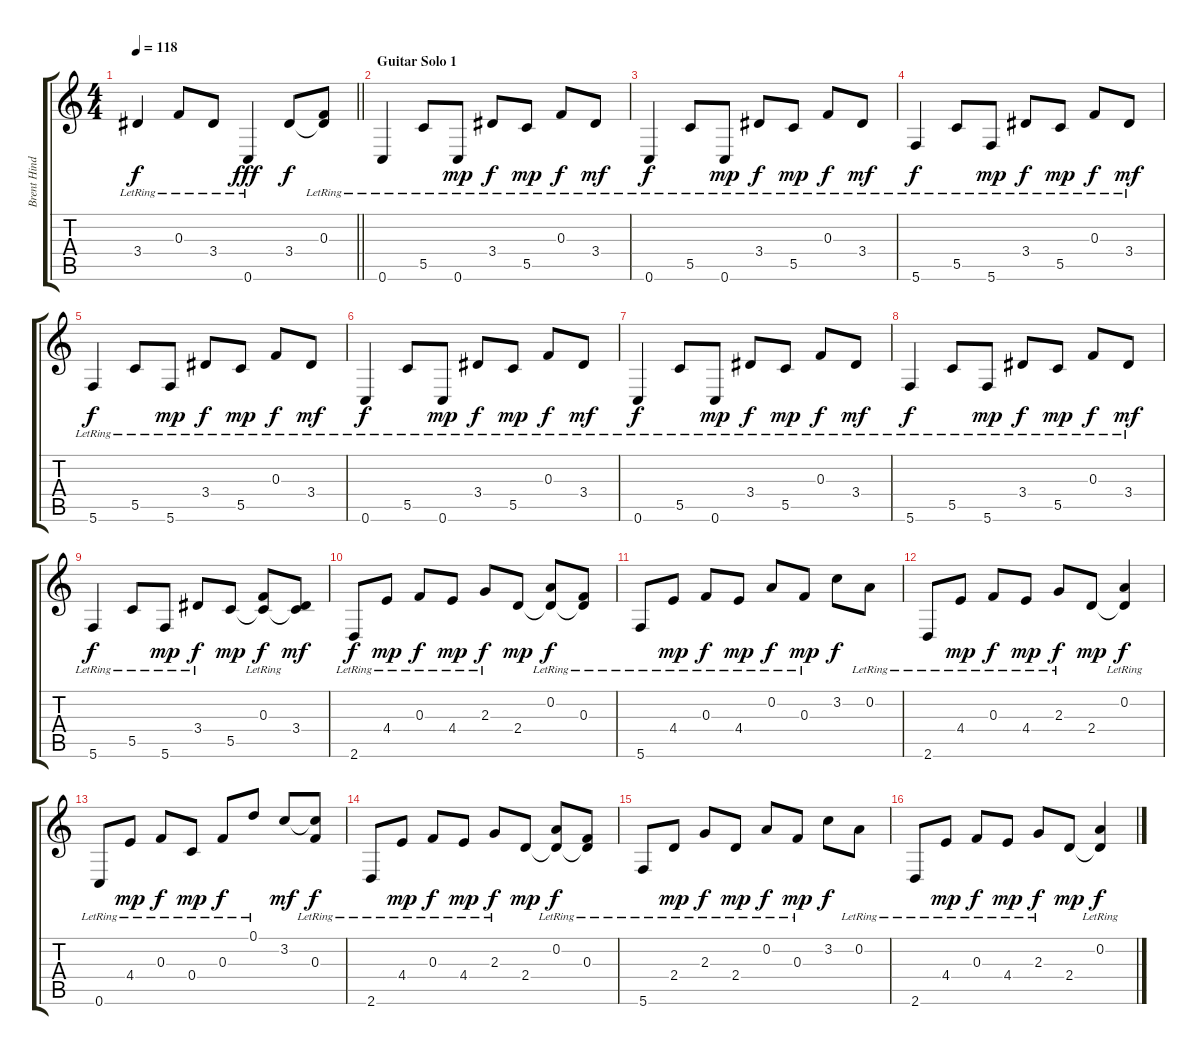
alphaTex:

\track ("Brent Hinds - Guitar (Acoustic)" "Brent Hind") {instrument acousticguitarsteel}
\staff {score tabs}
\tuning (D4 A3 F3 C3 G2 C2) {hide}
\ts (4 4)
\tempo 118
\clef g2
\barLineRight lightlight
\ks c
3.4{lr}.4{dy f} 0.3{lr}.8 3.4{lr}.8 0.6{lr}.4{dy fff} 3.4.8{dy f} (0.3{lr} 3.4{t}).8 |
\section ("" "Guitar Solo 1")
0.6{lr}.4 5.5{lr}.8 0.6{lr}.8{dy mp} 3.4{lr}.8{dy f} 5.5{lr}.8{dy mp} 0.3{lr}.8{dy f} 3.4{lr}.8{dy mf} |
0.6{lr}.4{dy f} 5.5{lr}.8 0.6{lr}.8{dy mp} 3.4{lr}.8{dy f} 5.5{lr}.8{dy mp} 0.3{lr}.8{dy f} 3.4{lr}.8{dy mf} |
5.6{lr}.4{dy f} 5.5{lr}.8 5.6{lr}.8{dy mp} 3.4{lr}.8{dy f} 5.5{lr}.8{dy mp} 0.3{lr}.8{dy f} 3.4{lr}.8{dy mf} |
5.6{lr}.4{dy f} 5.5{lr}.8 5.6{lr}.8{dy mp} 3.4{lr}.8{dy f} 5.5{lr}.8{dy mp} 0.3{lr}.8{dy f} 3.4{lr}.8{dy mf} |
0.6{lr}.4{dy f} 5.5{lr}.8 0.6{lr}.8{dy mp} 3.4{lr}.8{dy f} 5.5{lr}.8{dy mp} 0.3{lr}.8{dy f} 3.4{lr}.8{dy mf} |
0.6{lr}.4{dy f} 5.5{lr}.8 0.6{lr}.8{dy mp} 3.4{lr}.8{dy f} 5.5{lr}.8{dy mp} 0.3{lr}.8{dy f} 3.4{lr}.8{dy mf} |
5.6{lr}.4{dy f} 5.5{lr}.8 5.6{lr}.8{dy mp} 3.4{lr}.8{dy f} 5.5{lr}.8{dy mp} 0.3{lr}.8{dy f} 3.4{lr}.8{dy mf} |
5.6{lr}.4{dy f} 5.5{lr}.8 5.6{lr}.8{dy mp} 3.4{lr}.8{dy f} 5.5.8{dy mp} (0.3{lr} 5.5{t}).8{dy f} (3.4 5.5{t}).8{dy mf} |
2.6{lr}.8{dy f} 4.4{lr}.8{dy mp} 0.3{lr}.8{dy f} 4.4{lr}.8{dy mp} 2.3{lr}.8{dy f} 2.4.8{dy mp} (0.2{lr} 2.4{t}).8{dy f} (0.3{lr} 2.4{t}).8 |
5.6{lr}.8 4.4{lr}.8{dy mp} 0.3{lr}.8{dy f} 4.4{lr}.8{dy mp} 0.2{lr}.8{dy f} 0.3{lr}.8{dy mp} 3.2.8{dy f} 0.2{lr}.8 |
2.6{lr}.8 4.4{lr}.8{dy mp} 0.3{lr}.8{dy f} 4.4{lr}.8{dy mp} 2.3{lr}.8{dy f} 2.4.8{dy mp} (0.2{lr} 2.4{t}).4{dy f} |
0.6{lr}.8 4.4{lr}.8{dy mp} 0.3{lr}.8{dy f} 0.4{lr}.8{dy mp} 0.3{lr}.8{dy f} 0.1{lr}.8 3.2.8{dy mf} (3.2{t} 0.3{lr}).8{dy f} |
2.6{lr}.8 4.4{lr}.8{dy mp} 0.3{lr}.8{dy f} 4.4{lr}.8{dy mp} 2.3{lr}.8{dy f} 2.4.8{dy mp} (0.2{lr} 2.4{t}).8{dy f} (0.3{lr} 2.4{t}).8 |
5.6{lr}.8 2.4{lr}.8{dy mp} 2.3{lr}.8{dy f} 2.4{lr}.8{dy mp} 0.2{lr}.8{dy f} 0.3{lr}.8{dy mp} 3.2.8{dy f} 0.2{lr}.8 |
2.6{lr}.8 4.4{lr}.8{dy mp} 0.3{lr}.8{dy f} 4.4{lr}.8{dy mp} 2.3{lr}.8{dy f} 2.4.8{dy mp} (0.2{lr} 2.4{t}).4{dy f}
